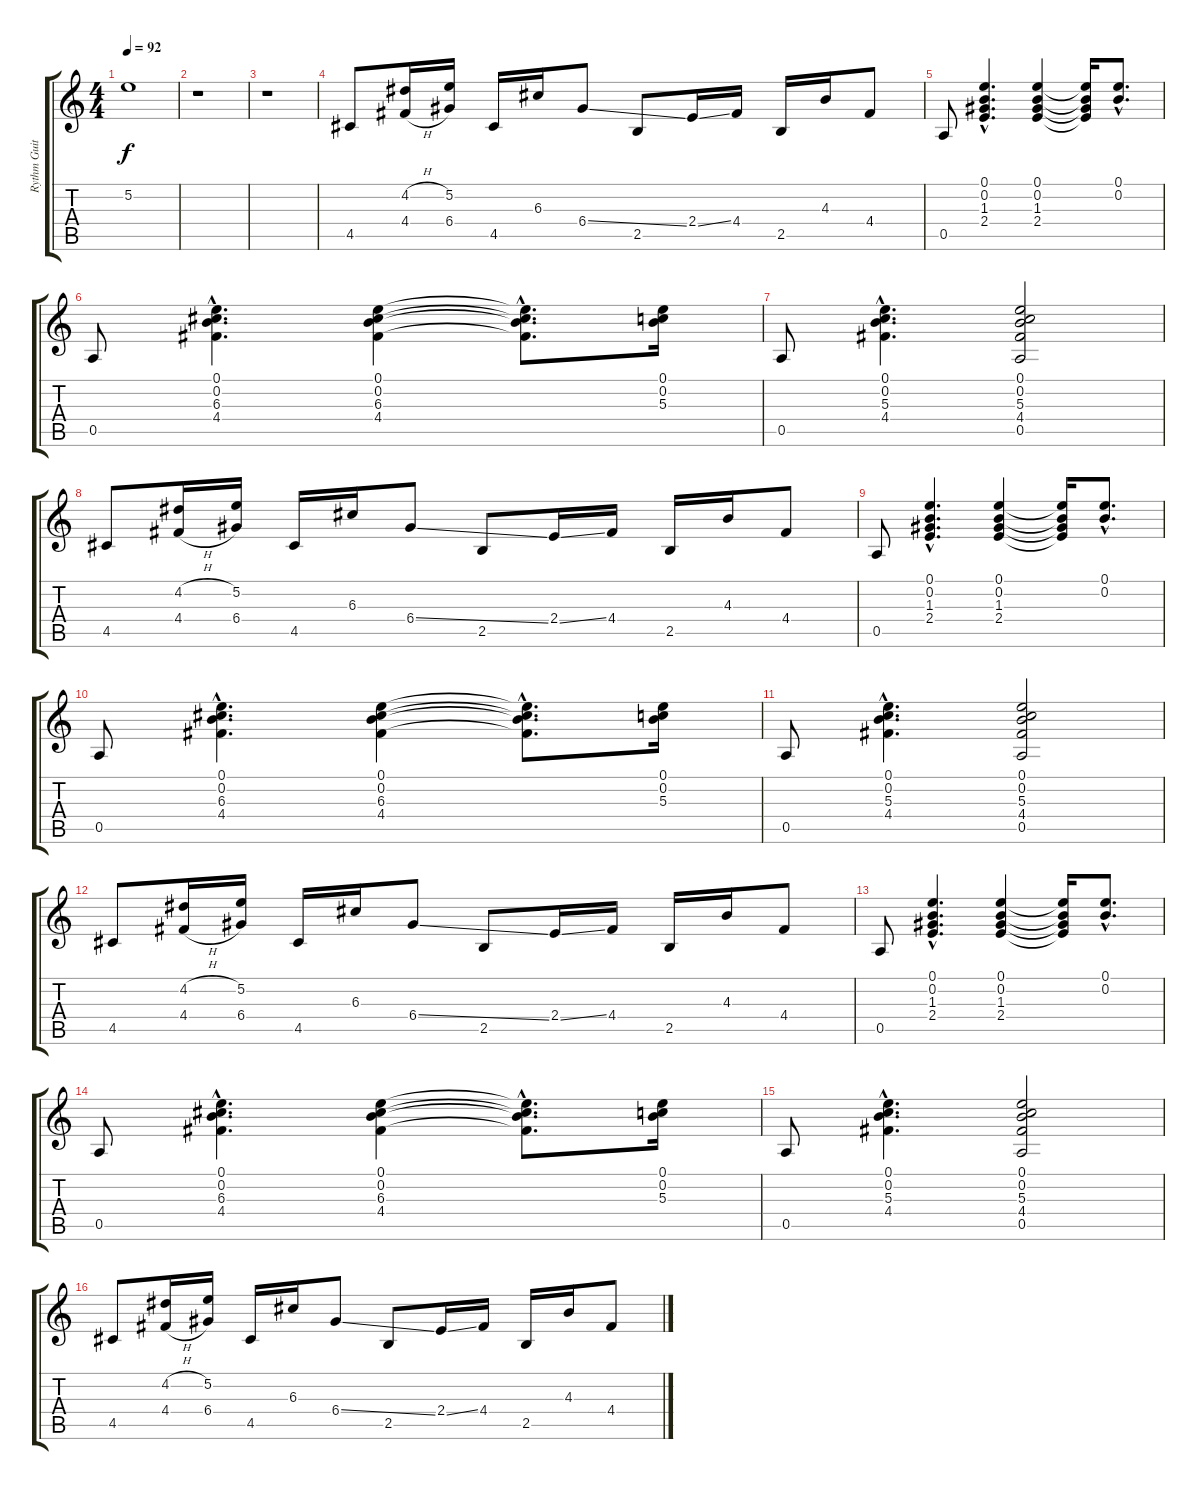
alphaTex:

\track ("Rythm Guitar" "Rythm Guit") {instrument electricguitarjazz}
\staff {score tabs}
\tuning (E4 B3 G3 D3 A2 E2) {hide}
\ts (4 4)
\tempo 92
\clef g2
\ks c
5.2.1{dy f} |
r.1 |
r.1 |
4.5.8 (4.2{h} 4.4{h}).16 (5.2 6.4).16 4.5.16 6.3.16 6.4{ss}.8 2.5.8 2.4{ss}.16 4.4.16 2.5.16 4.3.16 4.4.8 |
0.5.8 (0.1{hac} 0.2{hac} 1.3{hac} 2.4{hac}).4{d} (0.1 0.2 1.3 2.4).4 (0.1{t} 0.2{t} 1.3{t} 2.4{t}).16 (0.1{hac} 0.2{hac}).8{d} |
0.5.8 (0.1{hac} 0.2{hac} 6.3{hac} 4.4{hac}).4{d} (0.1 0.2 6.3 4.4).4 (0.1{hac t} 0.2{hac t} 6.3{hac t} 4.4{hac t}).8{d} (0.1 0.2 5.3).16 |
0.5.8 (0.1{hac} 0.2{hac} 5.3{hac} 4.4{hac}).4{d} (0.1 0.2 5.3 4.4 0.5).2 |
4.5.8 (4.2{h} 4.4{h}).16 (5.2 6.4).16 4.5.16 6.3.16 6.4{ss}.8 2.5.8 2.4{ss}.16 4.4.16 2.5.16 4.3.16 4.4.8 |
0.5.8 (0.1{hac} 0.2{hac} 1.3{hac} 2.4{hac}).4{d} (0.1 0.2 1.3 2.4).4 (0.1{t} 0.2{t} 1.3{t} 2.4{t}).16 (0.1{hac} 0.2{hac}).8{d} |
0.5.8 (0.1{hac} 0.2{hac} 6.3{hac} 4.4{hac}).4{d} (0.1 0.2 6.3 4.4).4 (0.1{hac t} 0.2{hac t} 6.3{hac t} 4.4{hac t}).8{d} (0.1 0.2 5.3).16 |
0.5.8 (0.1{hac} 0.2{hac} 5.3{hac} 4.4{hac}).4{d} (0.1 0.2 5.3 4.4 0.5).2 |
4.5.8 (4.2{h} 4.4{h}).16 (5.2 6.4).16 4.5.16 6.3.16 6.4{ss}.8 2.5.8 2.4{ss}.16 4.4.16 2.5.16 4.3.16 4.4.8 |
0.5.8 (0.1{hac} 0.2{hac} 1.3{hac} 2.4{hac}).4{d} (0.1 0.2 1.3 2.4).4 (0.1{t} 0.2{t} 1.3{t} 2.4{t}).16 (0.1{hac} 0.2{hac}).8{d} |
0.5.8 (0.1{hac} 0.2{hac} 6.3{hac} 4.4{hac}).4{d} (0.1 0.2 6.3 4.4).4 (0.1{hac t} 0.2{hac t} 6.3{hac t} 4.4{hac t}).8{d} (0.1 0.2 5.3).16 |
0.5.8 (0.1{hac} 0.2{hac} 5.3{hac} 4.4{hac}).4{d} (0.1 0.2 5.3 4.4 0.5).2 |
4.5.8 (4.2{h} 4.4{h}).16 (5.2 6.4).16 4.5.16 6.3.16 6.4{ss}.8 2.5.8 2.4{ss}.16 4.4.16 2.5.16 4.3.16 4.4.8
